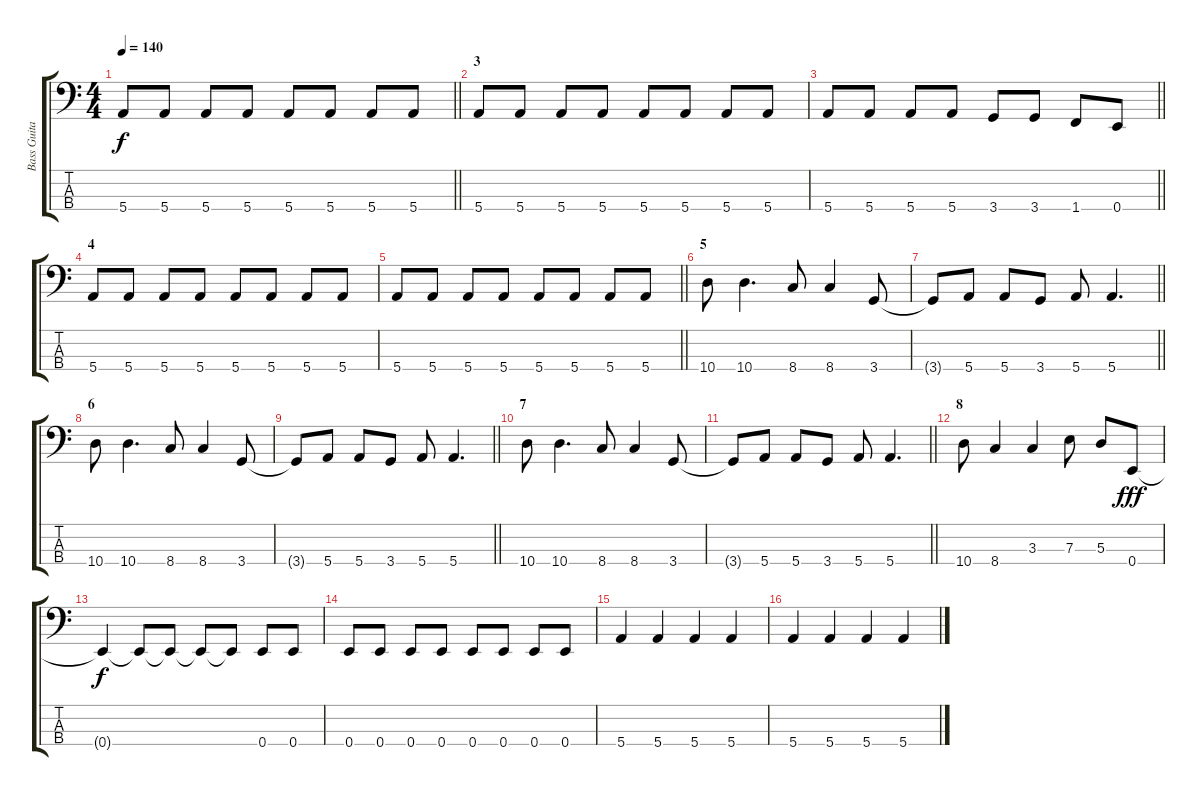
\track ("Bass Guitar" "Bass Guita") {instrument electricbassfinger}
\staff {score tabs}
\tuning (G2 D2 A1 E1) {hide}
\ts (4 4)
\tempo 140
\clef f4
\barLineRight lightlight
\ks c
5.4.8{dy f} 5.4.8 5.4.8 5.4.8 5.4.8 5.4.8 5.4.8 5.4.8 |
\section ("" "3")
5.4.8 5.4.8 5.4.8 5.4.8 5.4.8 5.4.8 5.4.8 5.4.8 |
\barLineRight lightlight
5.4.8 5.4.8 5.4.8 5.4.8 3.4.8 3.4.8 1.4.8 0.4.8 |
\section ("" "4")
5.4.8 5.4.8 5.4.8 5.4.8 5.4.8 5.4.8 5.4.8 5.4.8 |
\barLineRight lightlight
5.4.8 5.4.8 5.4.8 5.4.8 5.4.8 5.4.8 5.4.8 5.4.8 |
\section ("" "5")
10.4.8 10.4.4{d} 8.4.8 8.4.4 3.4.8 |
\barLineRight lightlight
3.4{t}.8 5.4.8 5.4.8 3.4.8 5.4.8 5.4.4{d} |
\section ("" "6")
10.4.8 10.4.4{d} 8.4.8 8.4.4 3.4.8 |
\barLineRight lightlight
3.4{t}.8 5.4.8 5.4.8 3.4.8 5.4.8 5.4.4{d} |
\section ("" "7")
10.4.8 10.4.4{d} 8.4.8 8.4.4 3.4.8 |
\barLineRight lightlight
3.4{t}.8 5.4.8 5.4.8 3.4.8 5.4.8 5.4.4{d} |
\section ("" "8")
10.4.8 8.4.4 3.3.4 7.3.8 5.3.8 0.4.8{dy fff} |
0.4{t}.4{dy f} 0.4{t}.8 0.4{t}.8 0.4{t}.8 0.4{t}.8 0.4.8 0.4.8 |
0.4.8 0.4.8 0.4.8 0.4.8 0.4.8 0.4.8 0.4.8 0.4.8 |
5.4.4 5.4.4 5.4.4 5.4.4 |
5.4.4 5.4.4 5.4.4 5.4.4
